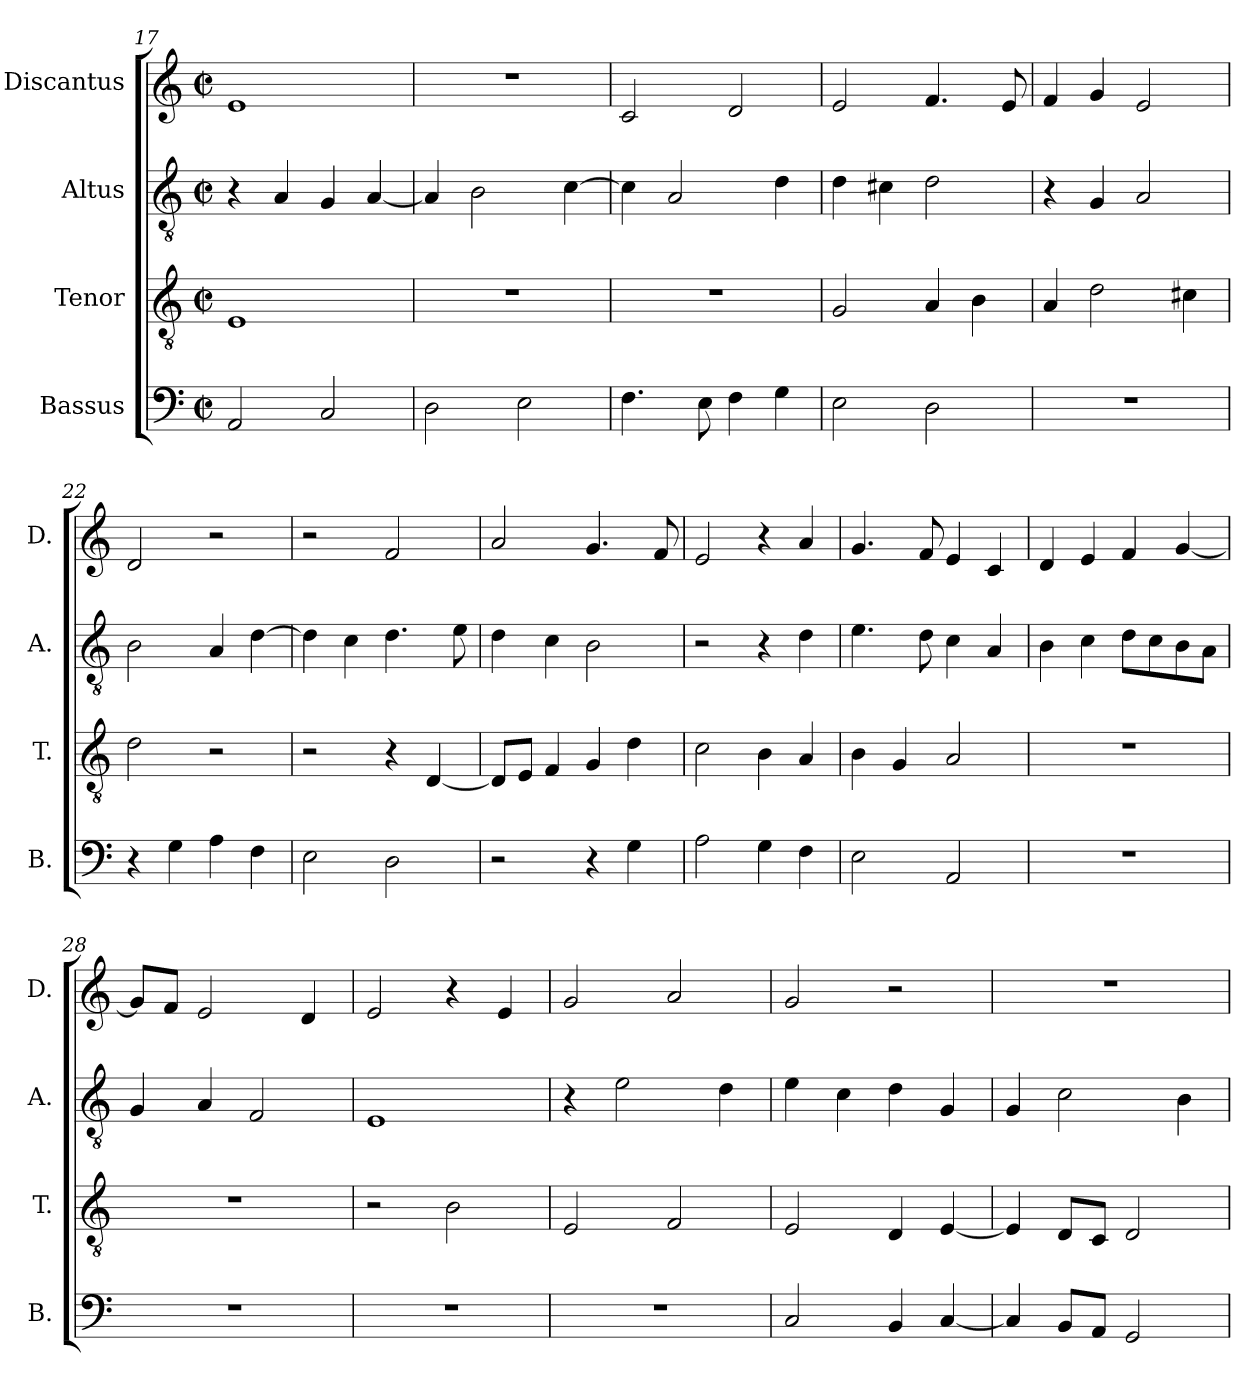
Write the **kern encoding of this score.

**kern	**kern	**kern	**kern
*part4	*part3	*part2	*part1
*staff4	*staff3	*staff2	*staff1
*I"Bassus	*I"Tenor	*I"Altus	*I"Discantus
*I'B.	*I'T.	*I'A.	*I'D.
*clefF4	*clefGv2	*clefGv2	*clefG2
*k[]	*k[]	*k[]	*k[]
*M2/2	*M2/2	*M2/2	*M2/2
*met(c|)	*met(c|)	*met(c|)	*met(c|)
=17	=17	=17	=17
2AA/	1E	4r	1e
.	.	4A/	.
2C/	.	4G/	.
.	.	[4A/	.
!!LO:LB:g=z
=18	=18	=18	=18
2D\	1r	4A/]	1r
.	.	2B\	.
2E\	.	.	.
.	.	[4c\	.
=19	=19	=19	=19
4.F\	1r	4c\]	2c/
.	.	2A/	.
8E\	.	.	.
4F\	.	.	2d/
4G\	.	4d\	.
=20	=20	=20	=20
2E\	2G/	4d\	2e/
.	.	4c#X\	.
2D\	4A/	2d\	4.f/
.	4B\	.	.
.	.	.	8e/
=21	=21	=21	=21
1r	4A/	4r	4f/
.	2d\	4G/	4g/
.	.	2A/	2e/
.	4c#X\	.	.
=22	=22	=22	=22
4r	2d\	2B\	2d/
4G\	.	.	.
4A\	2r	4A/	2r
4F\	.	[4d\	.
=23	=23	=23	=23
2E\	2r	4d\]	2r
.	.	4c\	.
2D\	4r	4.d\	2f/
.	[4D/	.	.
.	.	8e\	.
!!LO:PB:g=z
=24	=24	=24	=24
2r	8D/L]	4d\	2a/
.	8E/J	.	.
.	4F/	4c\	.
4r	4G/	2B\	4.g/
4G\	4d\	.	.
.	.	.	8f/
=25	=25	=25	=25
2A\	2c\	2r	2e/
4G\	4B\	4r	4r
4F\	4A/	4d\	4a/
=26	=26	=26	=26
2E\	4B\	4.e\	4.g/
.	4G/	.	.
.	.	8d\	8f/
2AA/	2A/	4c\	4e/
.	.	4A/	4c/
=27	=27	=27	=27
1r	1r	4B\	4d/
.	.	4c\	4e/
.	.	8d\L	4f/
.	.	8c\	.
.	.	8B\	[4g/
.	.	8A\J	.
=28	=28	=28	=28
1r	1r	4G/	8g/L]
.	.	.	8f/J
.	.	4A/	2e/
.	.	2F/	.
.	.	.	4d/
=29	=29	=29	=29
1r	2r	1E	2e/
.	2B\	.	4r
.	.	.	4e/
!!LO:LB:g=z
=30	=30	=30	=30
1r	2E/	4r	2g/
.	.	2e\	.
.	2F/	.	2a/
.	.	4d\	.
=31	=31	=31	=31
2C/	2E/	4e\	2g/
.	.	4c\	.
4BB/	4D/	4d\	2r
[4C/	[4E/	4G/	.
=32	=32	=32	=32
4C/]	4E/]	4G/	1r
8BB/L	8D/L	2c\	.
8AA/J	8C/J	.	.
2GG/	2D/	.	.
.	.	4B\	.
=	=	=	=
*-	*-	*-	*-
